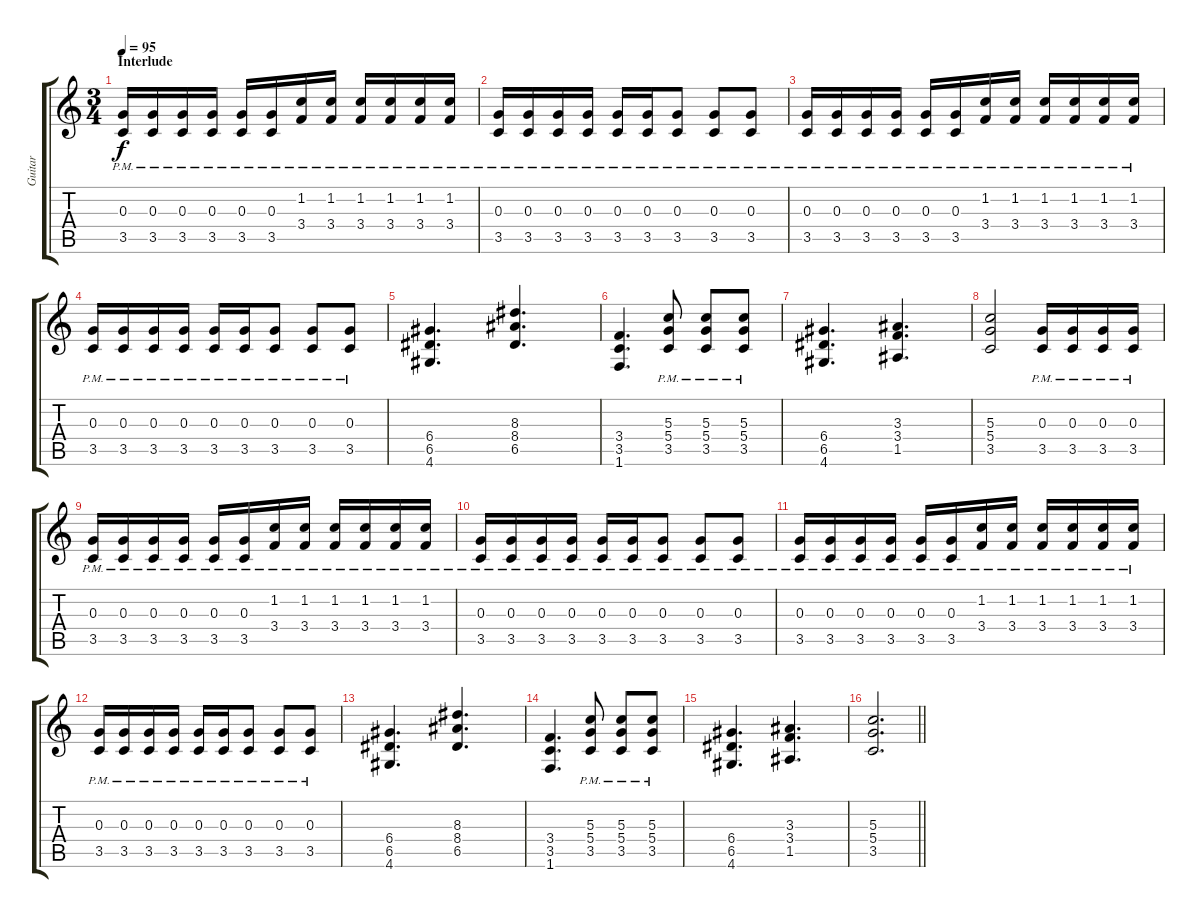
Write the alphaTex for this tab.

\track ("Guitar" "Guitar") {instrument distortionguitar}
\staff {score tabs}
\tuning (E4 B3 G3 D3 A2 E2) {hide}
\ts (3 4)
\section ("" "Interlude")
\tempo 95
\clef g2
\ks c
(0.3{pm} 3.5{pm}).16{dy f} (0.3{pm} 3.5{pm}).16 (0.3{pm} 3.5{pm}).16 (0.3{pm} 3.5{pm}).16 (0.3{pm} 3.5{pm}).16 (0.3{pm} 3.5{pm}).16 (1.2{pm} 3.4{pm}).16 (1.2{pm} 3.4{pm}).16 (1.2{pm} 3.4{pm}).16 (1.2{pm} 3.4{pm}).16 (1.2{pm} 3.4{pm}).16 (1.2{pm} 3.4{pm}).16 |
(0.3{pm} 3.5{pm}).16 (0.3{pm} 3.5{pm}).16 (0.3{pm} 3.5{pm}).16 (0.3{pm} 3.5{pm}).16 (0.3{pm} 3.5{pm}).16 (0.3{pm} 3.5{pm}).16 (0.3{pm} 3.5{pm}).8 (0.3{pm} 3.5{pm}).8 (0.3{pm} 3.5{pm}).8 |
(0.3{pm} 3.5{pm}).16 (0.3{pm} 3.5{pm}).16 (0.3{pm} 3.5{pm}).16 (0.3{pm} 3.5{pm}).16 (0.3{pm} 3.5{pm}).16 (0.3{pm} 3.5{pm}).16 (1.2{pm} 3.4{pm}).16 (1.2{pm} 3.4{pm}).16 (1.2{pm} 3.4{pm}).16 (1.2{pm} 3.4{pm}).16 (1.2{pm} 3.4{pm}).16 (1.2{pm} 3.4{pm}).16 |
(0.3{pm} 3.5{pm}).16 (0.3{pm} 3.5{pm}).16 (0.3{pm} 3.5{pm}).16 (0.3{pm} 3.5{pm}).16 (0.3{pm} 3.5{pm}).16 (0.3{pm} 3.5{pm}).16 (0.3{pm} 3.5{pm}).8 (0.3{pm} 3.5{pm}).8 (0.3{pm} 3.5{pm}).8 |
(6.4 6.5 4.6).4{d} (8.3 8.4 6.5).4{d} |
(3.4 3.5 1.6).4{d} (5.3{pm} 5.4{pm} 3.5{pm}).8 (5.3{pm} 5.4{pm} 3.5{pm}).8 (5.3{pm} 5.4{pm} 3.5{pm}).8 |
(6.4 6.5 4.6).4{d} (3.3 3.4 1.5).4{d} |
(5.3 5.4 3.5).2 (0.3{pm} 3.5{pm}).16 (0.3{pm} 3.5{pm}).16 (0.3{pm} 3.5{pm}).16 (0.3{pm} 3.5{pm}).16 |
(0.3{pm} 3.5{pm}).16 (0.3{pm} 3.5{pm}).16 (0.3{pm} 3.5{pm}).16 (0.3{pm} 3.5{pm}).16 (0.3{pm} 3.5{pm}).16 (0.3{pm} 3.5{pm}).16 (1.2{pm} 3.4{pm}).16 (1.2{pm} 3.4{pm}).16 (1.2{pm} 3.4{pm}).16 (1.2{pm} 3.4{pm}).16 (1.2{pm} 3.4{pm}).16 (1.2{pm} 3.4{pm}).16 |
(0.3{pm} 3.5{pm}).16 (0.3{pm} 3.5{pm}).16 (0.3{pm} 3.5{pm}).16 (0.3{pm} 3.5{pm}).16 (0.3{pm} 3.5{pm}).16 (0.3{pm} 3.5{pm}).16 (0.3{pm} 3.5{pm}).8 (0.3{pm} 3.5{pm}).8 (0.3{pm} 3.5{pm}).8 |
(0.3{pm} 3.5{pm}).16 (0.3{pm} 3.5{pm}).16 (0.3{pm} 3.5{pm}).16 (0.3{pm} 3.5{pm}).16 (0.3{pm} 3.5{pm}).16 (0.3{pm} 3.5{pm}).16 (1.2{pm} 3.4{pm}).16 (1.2{pm} 3.4{pm}).16 (1.2{pm} 3.4{pm}).16 (1.2{pm} 3.4{pm}).16 (1.2{pm} 3.4{pm}).16 (1.2{pm} 3.4{pm}).16 |
(0.3{pm} 3.5{pm}).16 (0.3{pm} 3.5{pm}).16 (0.3{pm} 3.5{pm}).16 (0.3{pm} 3.5{pm}).16 (0.3{pm} 3.5{pm}).16 (0.3{pm} 3.5{pm}).16 (0.3{pm} 3.5{pm}).8 (0.3{pm} 3.5{pm}).8 (0.3{pm} 3.5{pm}).8 |
(6.4 6.5 4.6).4{d} (8.3 8.4 6.5).4{d} |
(3.4 3.5 1.6).4{d} (5.3{pm} 5.4{pm} 3.5{pm}).8 (5.3{pm} 5.4{pm} 3.5{pm}).8 (5.3{pm} 5.4{pm} 3.5{pm}).8 |
(6.4 6.5 4.6).4{d} (3.3 3.4 1.5).4{d} |
\barLineRight lightlight
(5.3 5.4 3.5).2{d}
